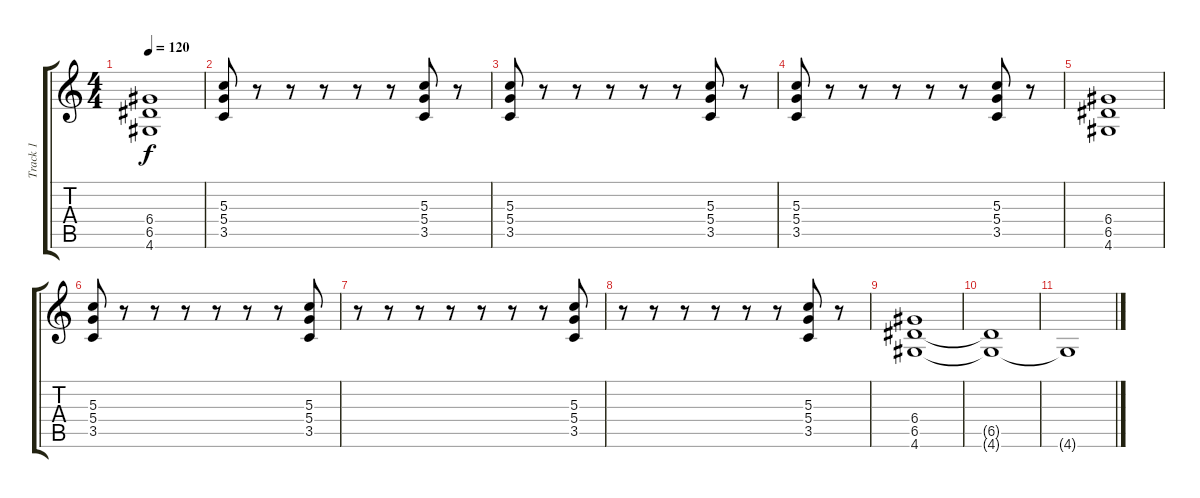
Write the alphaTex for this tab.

\track ("Track 1" "Track 1") {instrument overdrivenguitar}
\staff {score tabs}
\tuning (E4 B3 G3 D3 A2 E2) {hide}
\ts (4 4)
\tempo 120
\clef g2
\ks c
(6.4 6.5 4.6).1{dy f} |
(5.3 5.4 3.5).8 r.8 r.8 r.8 r.8 r.8 (5.3 5.4 3.5).8 r.8 |
(5.3 5.4 3.5).8 r.8 r.8 r.8 r.8 r.8 (5.3 5.4 3.5).8 r.8 |
(5.3 5.4 3.5).8 r.8 r.8 r.8 r.8 r.8 (5.3 5.4 3.5).8 r.8 |
(6.4 6.5 4.6).1 |
(5.3 5.4 3.5).8 r.8 r.8 r.8 r.8 r.8 r.8 (5.3 5.4 3.5).8 |
r.8 r.8 r.8 r.8 r.8 r.8 r.8 (5.3 5.4 3.5).8 |
r.8 r.8 r.8 r.8 r.8 r.8 (5.3 5.4 3.5).8 r.8 |
(6.4 6.5 4.6).1 |
(6.5{t} 4.6{t}).1 |
4.6{t}.1
